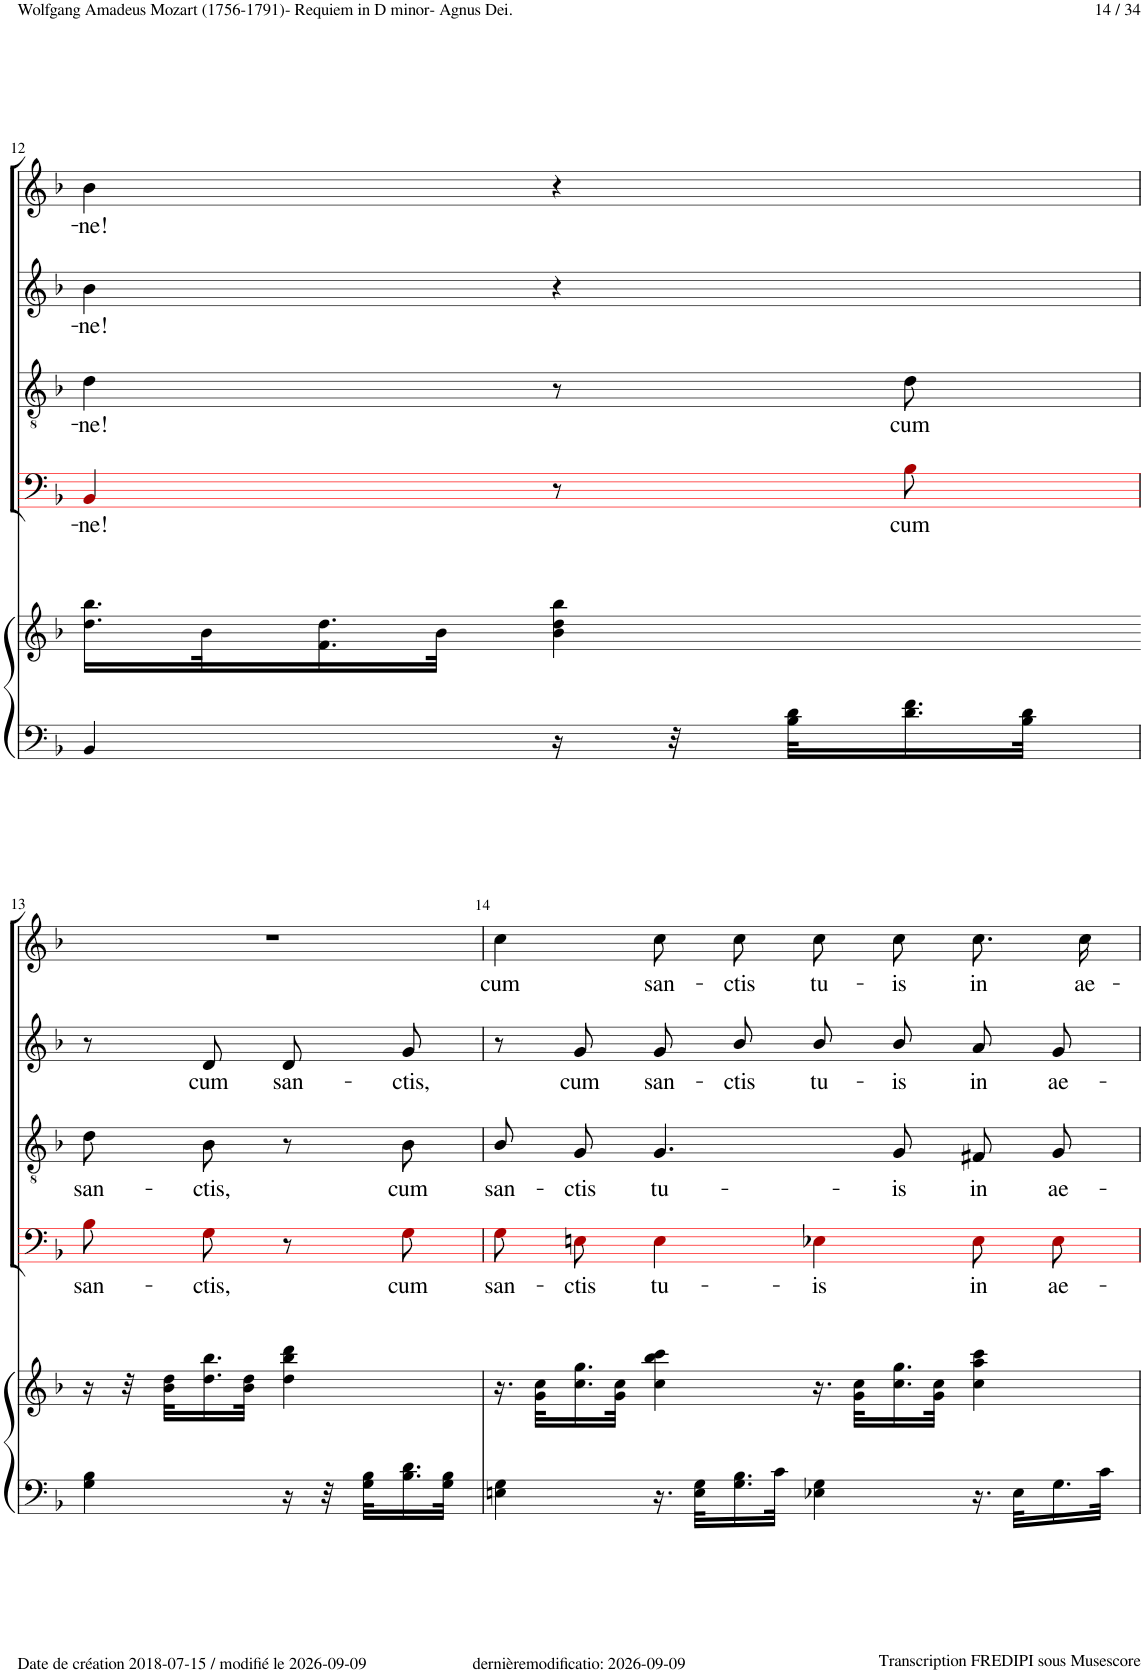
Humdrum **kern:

**kern	**kern	**kern	**text	**kern	**text	**kern	**text	**kern	**text
*part5	*part5	*part4	*part4	*part3	*part3	*part2	*part2	*part1	*part1
*staff6	*staff5	*staff4	*staff4	*staff3	*staff3	*staff2	*staff2	*staff1	*staff1
*I"Piano	*	*I"Basse	*	*I"Tenor	*	*I"Alto	*	*I"Soprano	*
*I'Pno	*	*	*	*	*	*	*	*	*
!!LO:PB:g=z
*clefF4	*clefG2	*clefF4	*	*clefGv2	*	*clefG2	*	*clefG2	*
*	*	*ITrd8c14	*	*	*	*	*	*	*
*k[b-]	*k[b-]	*k[b-]	*	*k[b-]	*	*k[b-]	*	*k[b-]	*
*M4/4	*M4/4	*M4/4	*	*M4/4	*	*M4/4	*	*M4/4	*
*met(c)	*met(c)	*met(c)	*	*met(c)	*	*met(c)	*	*met(c)	*
=12	=12	=12	=12	=12	=12	=12	=12	=12	=12
!	!	!	!LO:LY:b	!	!LO:LY:b	!	!LO:LY:b	!	!LO:LY:b
4BB-/	16.dd\ 16.bb-\LL	4BB-!i/	ne!	4d!\	-ne!	4b-!\	-ne!	4b-!\	-ne!
.	32b-\K	.	.	.	.	.	.	.	.
.	16.f\ 16.dd\	.	.	.	.	.	.	.	.
.	32b-\JJk	.	.	.	.	.	.	.	.
16r	4b-\ 4dd\ 4bb-\	8r	.	8r	.	4r	.	4r	.
32r	.	.	.	.	.	.	.	.	.
32B-\ 32d\KLL	.	.	.	.	.	.	.	.	.
!	!	!	!LO:LY:b	!	!LO:LY:b	!	!	!	!
16.d\ 16.f\	.	8B-!i\	cum	8d!\	cum	.	.	.	.
32B-\ 32d\JJk	.	.	.	.	.	.	.	.	.
!!LO:LB:g=z
=13	=13	=13	=13	=13	=13	=13	=13	=13	=13
!	!	!	!LO:LY:b	!	!LO:LY:b	!	!	!	!
4G\ 4B-\	16r	8B-!i\L	san-	8d!\L	san-	8r	.	1r	.
.	32r	.	.	.	.	.	.	.	.
.	32b-\ 32dd\KLL	.	.	.	.	.	.	.	.
!	!	!	!LO:LY:b	!	!LO:LY:b	!	!LO:LY:b	!	!
.	16.dd\ 16.bb-\	8G!i\J	-ctis,	8B-!\J	-ctis,	8d!/	cum	.	.
.	32b-\ 32dd\JJk	.	.	.	.	.	.	.	.
!	!	!	!	!	!	!	!LO:LY:b	!	!
16r	4dd\ 4bb-\ 4ddd\	8r	.	8r	.	8d!/L	san-	.	.
32r	.	.	.	.	.	.	.	.	.
32G\ 32B-\KLL	.	.	.	.	.	.	.	.	.
!	!	!	!LO:LY:b	!	!LO:LY:b	!	!LO:LY:b	!	!
16.B-\ 16.d\	.	8G!i\	cum	8B-!\	cum	8g!/J	-ctis,	.	.
32G\ 32B-\JJk	.	.	.	.	.	.	.	.	.
2ryy	2ryy	2ryy	.	2ryy	.	2ryy	.	.	.
=14	=14	=14	=14	=14	=14	=14	=14	=14	=14
!	!	!	!LO:LY:b	!	!LO:LY:b	!	!	!	!LO:LY:b
4En\ 4G\	16.r	8G!i\L	san-	8B-!/L	san-	8r	.	4cc!\	cum
.	32g\ 32cc\KLL	.	.	.	.	.	.	.	.
!	!	!	!LO:LY:b	!	!LO:LY:b	!	!LO:LY:b	!	!
.	16.cc\ 16.gg\	8En!i\J	-ctis	8G!/J	-ctis	8g!/	cum	.	.
.	32g\ 32cc\JJk	.	.	.	.	.	.	.	.
!	!	!	!LO:LY:b	!	!LO:LY:b	!	!LO:LY:b	!	!LO:LY:b
16.r	4cc\ 4bb-\ 4ccc\	4E!i\	tu-	4.G!/	tu-	8g!/L	san-	8cc!\L	san-
32E\ 32G\KLL	.	.	.	.	.	.	.	.	.
!	!	!	!	!	!	!	!LO:LY:b	!	!LO:LY:b
16.G\ 16.B-\	.	.	.	.	.	8b-!/J	-ctis	8cc!\J	-ctis
32c\JJk	.	.	.	.	.	.	.	.	.
!	!	!	!LO:LY:b	!	!	!	!LO:LY:b	!	!LO:LY:b
4E-X\ 4G\	16.r	4E-X!i\	-is	.	.	8b-!/L	tu-	8cc!\L	tu-
.	32g\ 32cc\KLL	.	.	.	.	.	.	.	.
!	!	!	!	!	!LO:LY:b	!	!LO:LY:b	!	!LO:LY:b
.	16.cc\ 16.gg\	.	.	8G!/	-is	8b-!/J	-is	8cc!\J	-is
.	32g\ 32cc\JJk	.	.	.	.	.	.	.	.
!	!	!	!LO:LY:b	!	!LO:LY:b	!	!LO:LY:b	!	!LO:LY:b
16.r	4cc\ 4aa\ 4ccc\	8E-!i\L	in	8F#X!/L	in	8a!/L	in	8.cc!\L	in
32E-\KLL	.	.	.	.	.	.	.	.	.
!	!	!	!LO:LY:b	!	!LO:LY:b	!	!LO:LY:b	!	!
16.G\	.	8E-!i\J	ae-	8G!/J	ae-	8g!/J	ae-	.	.
!	!	!	!	!	!	!	!	!	!LO:LY:b
.	.	.	.	.	.	.	.	16cc!\Jk	ae-
32c\JJk	.	.	.	.	.	.	.	.	.
=	=	=	=	=	=	=	=	=	=
*-	*-	*-	*-	*-	*-	*-	*-	*-	*-
